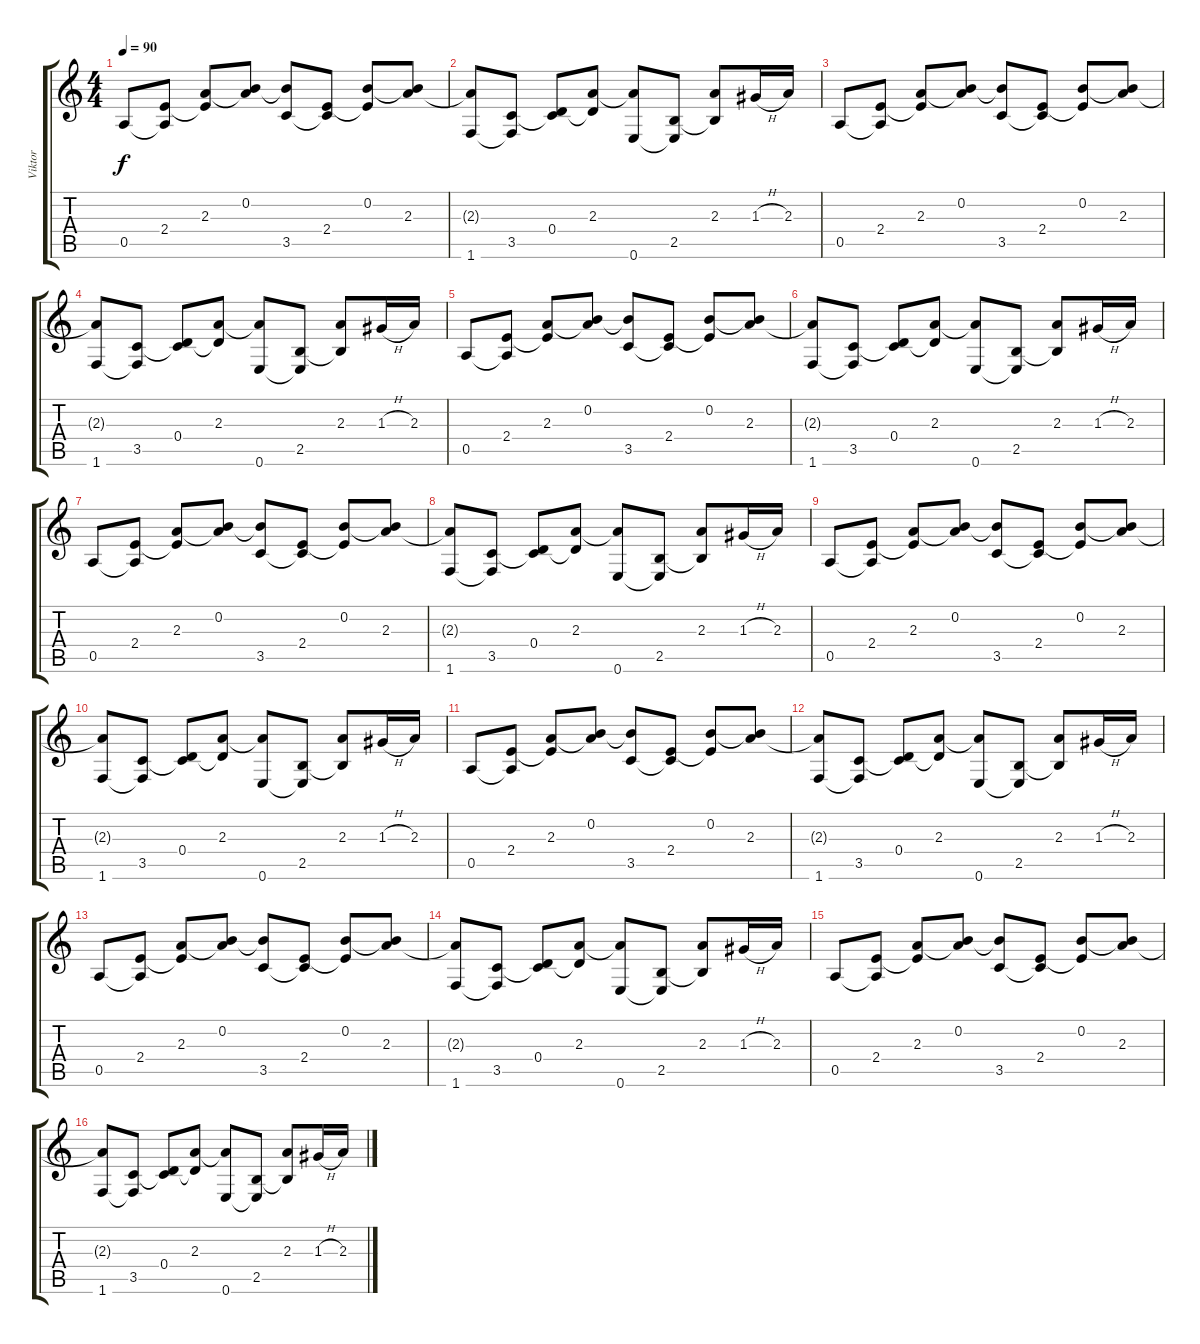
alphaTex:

\track ("Viktor" "Viktor") {instrument distortionguitar}
\staff {score tabs}
\tuning (E4 B3 G3 D3 A2 E2) {hide}
\ts (4 4)
\tempo 90
\clef g2
\ks c
0.5.8{dy f} (2.4 0.5{t}).8 (2.3 2.4{t}).8 (0.2 2.3{t}).8 (0.2{t} 3.5).8 (2.4 3.5{t}).8 (0.2 2.4{t}).8 (0.2{t} 2.3).8 |
(2.3{t} 1.6).8 (3.5 1.6{t}).8 (0.4 3.5{t}).8 (2.3 0.4{t}).8 (2.3{t} 0.6).8 (2.5 0.6{t}).8 (2.3 2.5{t}).8 1.3{h}.16 2.3.16 |
0.5.8 (2.4 0.5{t}).8 (2.3 2.4{t}).8 (0.2 2.3{t}).8 (0.2{t} 3.5).8 (2.4 3.5{t}).8 (0.2 2.4{t}).8 (0.2{t} 2.3).8 |
(2.3{t} 1.6).8 (3.5 1.6{t}).8 (0.4 3.5{t}).8 (2.3 0.4{t}).8 (2.3{t} 0.6).8 (2.5 0.6{t}).8 (2.3 2.5{t}).8 1.3{h}.16 2.3.16 |
0.5.8 (2.4 0.5{t}).8 (2.3 2.4{t}).8 (0.2 2.3{t}).8 (0.2{t} 3.5).8 (2.4 3.5{t}).8 (0.2 2.4{t}).8 (0.2{t} 2.3).8 |
(2.3{t} 1.6).8 (3.5 1.6{t}).8 (0.4 3.5{t}).8 (2.3 0.4{t}).8 (2.3{t} 0.6).8 (2.5 0.6{t}).8 (2.3 2.5{t}).8 1.3{h}.16 2.3.16 |
0.5.8 (2.4 0.5{t}).8 (2.3 2.4{t}).8 (0.2 2.3{t}).8 (0.2{t} 3.5).8 (2.4 3.5{t}).8 (0.2 2.4{t}).8 (0.2{t} 2.3).8 |
(2.3{t} 1.6).8 (3.5 1.6{t}).8 (0.4 3.5{t}).8 (2.3 0.4{t}).8 (2.3{t} 0.6).8 (2.5 0.6{t}).8 (2.3 2.5{t}).8 1.3{h}.16 2.3.16 |
0.5.8 (2.4 0.5{t}).8 (2.3 2.4{t}).8 (0.2 2.3{t}).8 (0.2{t} 3.5).8 (2.4 3.5{t}).8 (0.2 2.4{t}).8 (0.2{t} 2.3).8 |
(2.3{t} 1.6).8 (3.5 1.6{t}).8 (0.4 3.5{t}).8 (2.3 0.4{t}).8 (2.3{t} 0.6).8 (2.5 0.6{t}).8 (2.3 2.5{t}).8 1.3{h}.16 2.3.16 |
0.5.8 (2.4 0.5{t}).8 (2.3 2.4{t}).8 (0.2 2.3{t}).8 (0.2{t} 3.5).8 (2.4 3.5{t}).8 (0.2 2.4{t}).8 (0.2{t} 2.3).8 |
(2.3{t} 1.6).8 (3.5 1.6{t}).8 (0.4 3.5{t}).8 (2.3 0.4{t}).8 (2.3{t} 0.6).8 (2.5 0.6{t}).8 (2.3 2.5{t}).8 1.3{h}.16 2.3.16 |
0.5.8 (2.4 0.5{t}).8 (2.3 2.4{t}).8 (0.2 2.3{t}).8 (0.2{t} 3.5).8 (2.4 3.5{t}).8 (0.2 2.4{t}).8 (0.2{t} 2.3).8 |
(2.3{t} 1.6).8 (3.5 1.6{t}).8 (0.4 3.5{t}).8 (2.3 0.4{t}).8 (2.3{t} 0.6).8 (2.5 0.6{t}).8 (2.3 2.5{t}).8 1.3{h}.16 2.3.16 |
0.5.8 (2.4 0.5{t}).8 (2.3 2.4{t}).8 (0.2 2.3{t}).8 (0.2{t} 3.5).8 (2.4 3.5{t}).8 (0.2 2.4{t}).8 (0.2{t} 2.3).8 |
(2.3{t} 1.6).8 (3.5 1.6{t}).8 (0.4 3.5{t}).8 (2.3 0.4{t}).8 (2.3{t} 0.6).8 (2.5 0.6{t}).8 (2.3 2.5{t}).8 1.3{h}.16 2.3.16
